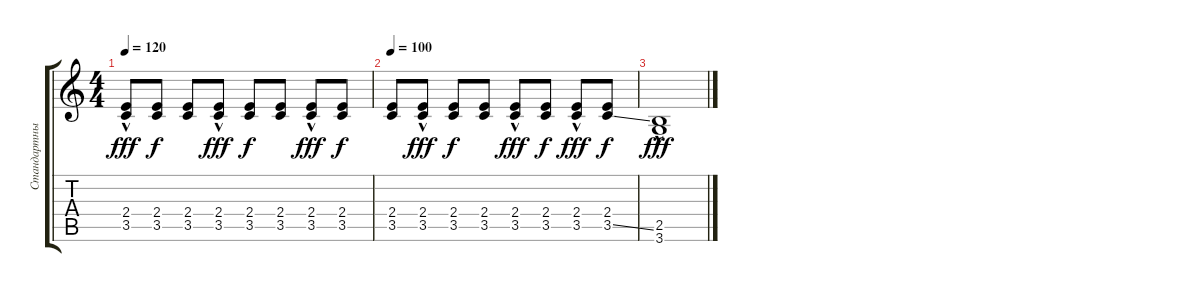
\track ("Стандартный - EADGBE" "Стандартны") {mute instrument acousticguitarsteel}
\staff {score tabs}
\tuning (E4 B3 G3 D3 A2 E2) {hide}
\ts (4 4)
\tempo 120
\clef g2
\ks c
(2.4{hac} 3.5{hac}).8{dy fff} (2.4 3.5).8{dy f} (2.4 3.5).8 (2.4{hac} 3.5{hac}).8{dy fff} (2.4 3.5).8{dy f} (2.4 3.5).8 (2.4{hac} 3.5{hac}).8{dy fff} (2.4 3.5).8{dy f} |
\tempo 100
(2.4 3.5).8 (2.4{hac} 3.5{hac}).8{dy fff} (2.4 3.5).8{dy f} (2.4 3.5).8 (2.4{hac} 3.5{hac}).8{dy fff} (2.4 3.5).8{dy f} (2.4{hac} 3.5{hac}).8{dy fff} (2.4 3.5{ss}).8{dy f} |
(2.5{hac} 3.6{hac}).1{dy fff}
